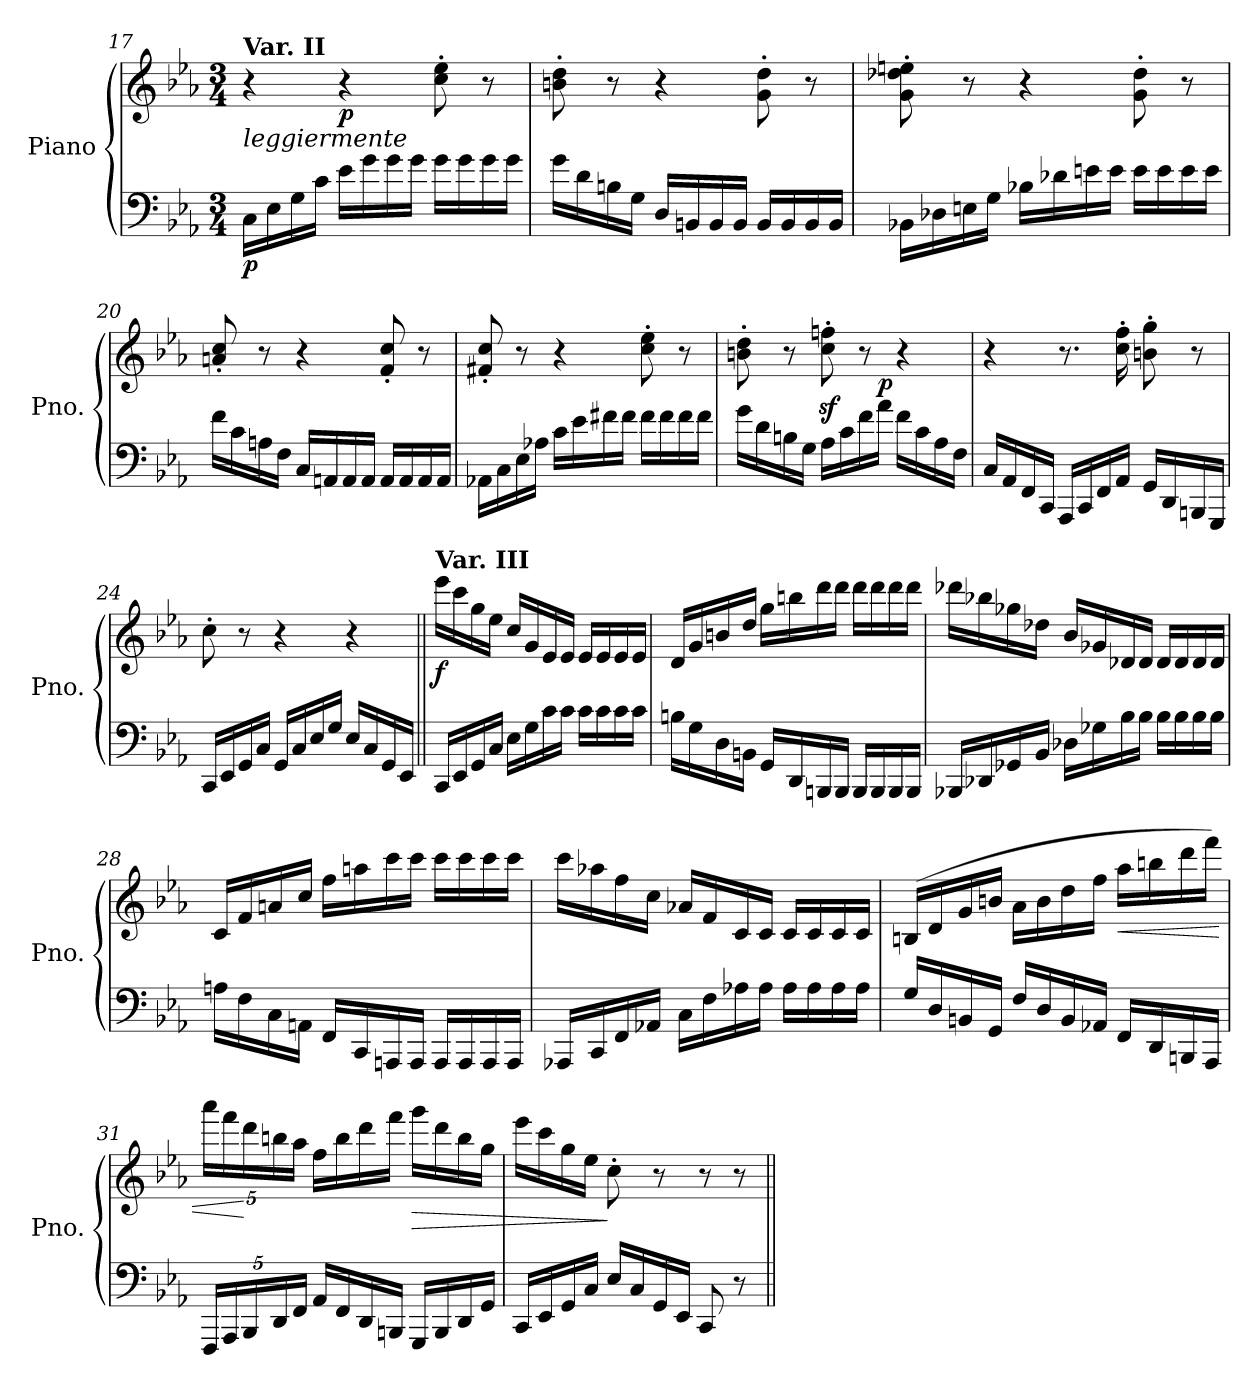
**kern	**kern	**dynam
*part1	*part1	*part1
*staff2	*staff1	*staff1/2
*I"Piano	*	*
*I'Pno.	*	*
!!LO:PB:g=z
*clefF4	*clefG2	*
*k[b-e-a-]	*k[b-e-a-]	*
*M3/4	*M3/4	*
=17	=17	=17
!	!LO:TX:b:i:t=leggiermente	!
!	!LO:TX:a:B:t=Var. II	!
!	!	!LO:DY:b=2
16C<\LL	4r	p
16E-<\	.	.
16G\	.	.
16c\JJ	.	.
!	!	!LO:DY:b
16e-<\LL	4r	p
16g<\	.	.
16g<\	.	.
16g<\JJ	.	.
16g<\LL	8cc\' 8ee-\'	.
16g<\	.	.
16g<\	8r	.
16g<\JJ	.	.
=18	=18	=18
16g<\LL	8bn\' 8dd\'	.
16d\	.	.
16Bn<\	8r	.
16G<\JJ	.	.
16D/LL	4r	.
16BBn</	.	.
16BB</	.	.
16BB</JJ	.	.
16BB</LL	8g\' 8dd\'	.
16BB</	.	.
16BB</	8r	.
16BB</JJ	.	.
=19	=19	=19
16BB-X<\LL	8g\' 8dd-X\' 8een\'	.
16D-X<\	.	.
16En<\	8r	.
16G<\JJ	.	.
16B-X<\LL	4r	.
16d-X\	.	.
16en\	.	.
16e<\JJ	.	.
16e<\LL	8g\' 8dd-\'	.
16e<\	.	.
16e<\	8r	.
16e<\JJ	.	.
!!LO:LB:g=z
=20	=20	=20
16f<\LL	8an/' 8cc/'	.
16c\	.	.
16An<\	8r	.
16F<\JJ	.	.
16C/LL	4r	.
16AAn</	.	.
16AA</	.	.
16AA</JJ	.	.
16AA</LL	8f/' 8cc/'	.
16AA</	.	.
16AA</	8r	.
16AA</JJ	.	.
!!LO:LB:g=z
=21	=21	=21
16AA-X<\LL	8f#X/' 8cc/'	.
16C\	.	.
16E-<\	8r	.
16A-X\JJ	.	.
16c\LL	4r	.
16e-<\	.	.
16f#X<\	.	.
16f#<\JJ	.	.
16f#<\LL	8cc\' 8ee-\'	.
16f#<\	.	.
16f#<\	8r	.
16f#<\JJ	.	.
=22	=22	=22
16g<\LL	8bn\' 8dd\'	.
16d\	.	.
16Bn\	8r	.
16G<\JJ	.	.
16A-<\LL	8cc\z<' 8ffn\z<'	.
16c\	.	.
16f\	8r	.
!	!	!LO:DY:a=2
16a-<\JJ	.	p
16f<\LL	4r	.
16c\	.	.
16A-<\	.	.
16F<\JJ	.	.
=23	=23	=23
16C/LL	4r	.
16AA-</	.	.
16FF</	.	.
16CC/JJ	.	.
16AAA-/LL	8.r	.
16CC/	.	.
16FF/	.	.
16AA-</JJ	16cc\' 16ff\'	.
16GG</LL	8bn\' 8gg\'	.
16DD/	.	.
16BBBn/	8r	.
16GGG/JJ	.	.
!!LO:LB:g=z
=24	=24	=24
16CC</LL	8cc'\	.
16EE-/	.	.
16GG/	8r	.
16C/JJ	.	.
16GG</LL	4r	.
16C/	.	.
16E-/	.	.
16G/JJ	.	.
16E-/LL	4r	.
16C/	.	.
16GG/	.	.
16EE-/JJ	.	.
!!LO:LB:g=z
=25||	=25||	=25||
!	!LO:TX:a:B:t=Var. III	!
!	!	!LO:DY:b
16CC</LL	16eee-\LL	f
16EE-</	16ccc\	.
16GG/	16gg\	.
16C/JJ	16ee-\JJ	.
16E-<\LL	16cc/LL	.
16G\	16g/	.
16c\	16e-/	.
16c<\JJ	16e-/JJ	.
16c<\LL	16e-/LL	.
16c<\	16e-/	.
16c<\	16e-/	.
16c<\JJ	16e-/JJ	.
=26	=26	=26
16Bn<\LL	16d/LL	.
16G\	16g/	.
16D\	16bn/	.
16BBn<\JJ	16dd/JJ	.
16GG/LL	16gg\LL	.
16DD</	16bbn\	.
16BBBn</	16ddd\	.
16BBB</JJ	16ddd\JJ	.
16BBB</LL	16ddd\LL	.
16BBB</	16ddd\	.
16BBB</	16ddd\	.
16BBB</JJ	16ddd\JJ	.
!!LO:PB:g=z
=27	=27	=27
16BBB-X</LL	16ddd-X\LL	.
16DD-X</	16bb-X\	.
16GG-X/	16gg-X\	.
16BB-/JJ	16dd-X\JJ	.
16D-X<\LL	16b-/LL	.
16G-X\	16g-X/	.
16B-\	16d-X/	.
16B-<\JJ	16d-/JJ	.
16B-<\LL	16d-/LL	.
16B-<\	16d-/	.
16B-<\	16d-/	.
16B-<\JJ	16d-/JJ	.
=28	=28	=28
16An<\LL	16c/LL	.
16F\	16f/	.
16C\	16an/	.
16AAn<\JJ	16cc/JJ	.
16FF/LL	16ff\LL	.
16CC</	16aan\	.
16AAAn</	16ccc\	.
16AAA</JJ	16ccc\JJ	.
16AAA</LL	16ccc\LL	.
16AAA</	16ccc\	.
16AAA</	16ccc\	.
16AAA</JJ	16ccc\JJ	.
!!LO:LB:g=z
=29	=29	=29
16AAA-X</LL	16ccc\LL	.
16CC/	16aa-X\	.
16FF/	16ff\	.
16AA-X</JJ	16cc\JJ	.
16C\LL	16a-X/LL	.
16F\	16f/	.
16A-X><\	16c/	.
16A-><\JJ	16c/JJ	.
16A-><\LL	16c/LL	.
16A-><\	16c/	.
16A-><\	16c/	.
16A-><\JJ	16c/JJ	.
!!LO:LB:g=z
=30	=30	=30
16G</LL	(>16Bn/LL	.
16D/	16d/	.
16BBn</	16g/	.
16GG/JJ	16bn/JJ	.
16F</LL	16a-\LL	.
16D/	16b\	.
16BB/	16dd\	.
16AA-X/JJ	16ff\JJ	.
!	!	!LO:HP:b
16FF</LL	16aa-\LL	<
16DD/	16bbn\	.
16BBBn/	16ddd\	.
16AAA-/JJ	16fff\JJ)	.
=31	=31	=31
*Xbrackettup	*Xbrackettup	*
20FFF/LL	20aaa-\LL	.
20AAA-/	20fff\	.
20BBB-/	20ddd\	[
20DD/	20bbn\	.
20FF/JJ	20aa-\JJ	.
16AA-</LL	16ff\LL	.
16FF</	16bb\	.
16DD/	16ddd\	.
16BBBn/JJ	16fff\JJ	.
!	!	!LO:HP:b
16GGG/LL	16ggg\LL	>
16BBB/	16ddd\	.
16DD/	16bb\	.
16GG/JJ	16gg\JJ	.
=32	=32	=32
16CC/LL	16eee-\LL	.
16EE-/	16ccc\	.
16GG/	16gg\	.
16C/JJ	16ee-\JJ	.
16E-</LL	8cc'\	]
16C</	.	.
16GG/	8r	.
16EE-/JJ	.	.
8CC/	8r	.
8r	8r	.
=||	=||	=||
*-	*-	*-
